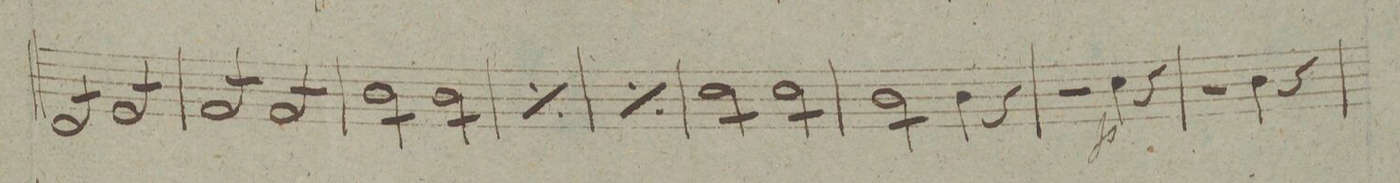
**kern	**dynam
*I"Viola	*
*clefC3	*
*k[b-]	*
*met(c|)	*
*M2/2	*
8E/L	.
8E/	.
8E/	.
8E/J	.
8F/L	.
8F/	.
8F/	.
8F/J	.
=46	=46
8G/L	.
8G/	.
8G/	.
8G/J	.
8G/L	.
8G/	.
8G/	.
8G/J	.
=47	=47
8c\L	.
8c\	.
8c\	.
8c\J	.
8c\L	.
8c\	.
8c\	.
8c\J	.
=48	=48
*rep	*
8c\L	.
8c\	.
8c\	.
8c\J	.
8c\L	.
8c\	.
8c\	.
8c\J	.
*Xrep	*
=49	=49
*rep	*
8c\L	.
8c\	.
8c\	.
8c\J	.
8c\L	.
8c\	.
8c\	.
8c\J	.
*Xrep	*
=50	=50
8d\L	.
8d\	.
8d\	.
8d\J	.
8d\L	.
8d\	.
8d\	.
8d\J	.
=51	=51
8c\L	.
8c\	.
8c\	.
8c\J	.
*Xtremolo	*
4c\	.
4r	.
=52	=52
2r	.
4d\	p
4r	.
=53	=53
2r	.
4c\	.
4r	.
=54	=54
*-	*-
